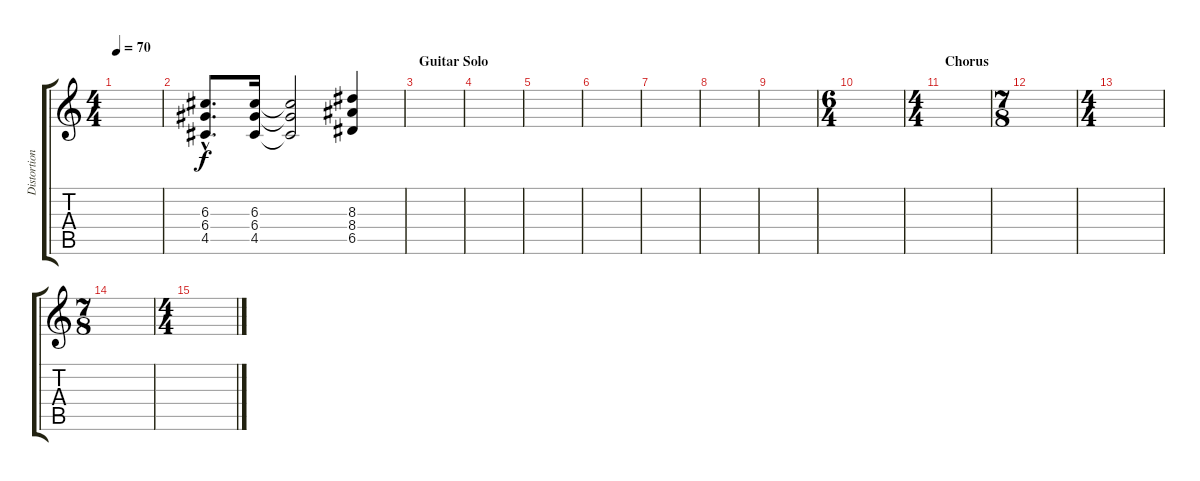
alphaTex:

\track ("Distortion Rhytm" "Distortion") {instrument distortionguitar}
\staff {score tabs}
\tuning (E4 B3 G3 D3 A2 E2) {hide}
\ts (4 4)
\tempo 70
\clef g2
\ks c
|
(6.3{hac} 6.4{hac} 4.5{hac}).8{d} (6.3 6.4 4.5).16 (6.3{t} 6.4{t} 4.5{t}).2 (8.3 8.4 6.5).4 |
\section ("" "Guitar Solo")
|
|
|
|
|
|
|
\ts (6 4)
|
\ts (4 4)
\section ("" "Chorus")
|
\ts (7 8)
|
\ts (4 4)
|
\ts (7 8)
|
\ts (4 4)
